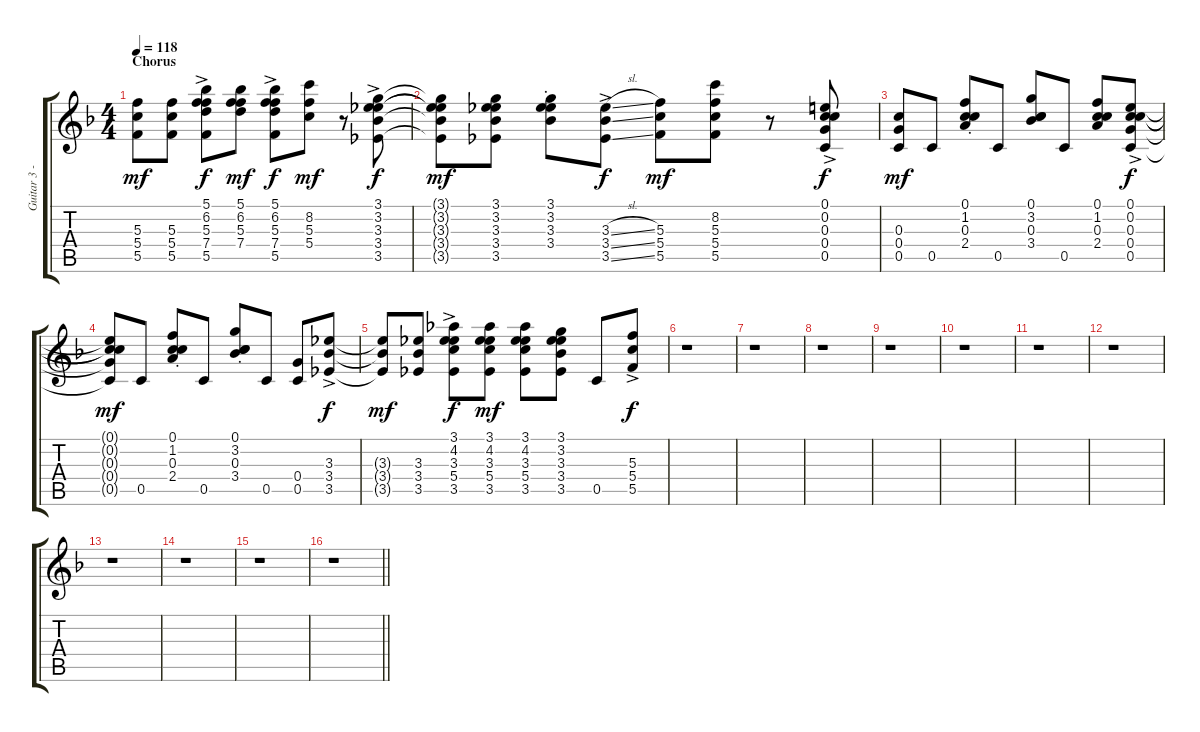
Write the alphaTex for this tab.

\track ("Guitar 3 - Rhythm" "Guitar 3 -") {instrument distortionguitar}
\staff {score tabs}
\tuning (C4 E4 C4 G3 C3 C2) {hide}
\ts (4 4)
\section ("" "Chorus")
\tempo 118
\clef g2
\ks f
(5.3 5.4 5.5).8{dy mf} (5.3 5.4 5.5).8 (5.1{ac} 6.2{ac} 5.3{ac} 7.4{ac} 5.5{ac}).8{dy f} (5.1 6.2 5.3 7.4).8{dy mf} (5.1{ac} 6.2{ac} 5.3{ac} 7.4{ac} 5.5{ac}).8{dy f} (8.2 5.3 5.4).8{dy mf} r.8 (3.1{ac} 3.2{ac} 3.3{ac} 3.4{ac} 3.5{ac}).8{dy f} |
(3.1{t} 3.2{t} 3.3{t} 3.4{t} 3.5{t}).8{dy mf} (3.1 3.2 3.3 3.4 3.5).8 (3.1{st} 3.2{st} 3.3{st} 3.4{st}).8 (3.3{sl ac} 3.4{ss ac} 3.5{ss ac}).8{dy f} (5.3 5.4 5.5).8{dy mf} (8.2 5.3 5.4 5.5).8 r.8 (0.1{ac} 0.2{ac} 0.3{ac} 0.4{ac} 0.5{ac}).8{dy f} |
(0.3 0.4 0.5).8{dy mf} 0.5.8 (0.1{st} 1.2{st} 0.3{st} 2.4{st}).8 0.5.8 (0.1 3.2 0.3 3.4).8 0.5.8 (0.1 1.2 0.3 2.4).8 (0.1{ac} 0.2{ac} 0.3{ac} 0.4{ac} 0.5{ac}).8{dy f} |
(0.1{t} 0.2{t} 0.3{t} 0.4{t} 0.5{t}).8{dy mf} 0.5.8 (0.1{st} 1.2{st} 0.3{st} 2.4{st}).8 0.5.8 (0.1{st} 3.2{st} 0.3{st} 3.4{st}).8 0.5.8 (0.4 0.5).8 (3.3{ac} 3.4{ac} 3.5{ac}).8{dy f} |
(3.3{t} 3.4{t} 3.5{t}).8{dy mf} (3.3 3.4 3.5).8 (3.1{ac} 4.2{ac} 3.3{ac} 5.4{ac} 3.5{ac}).8{dy f} (3.1 4.2 3.3 5.4 3.5).8{dy mf} (3.1 4.2 3.3 5.4 3.5).8 (3.1 3.2 3.3 3.4 3.5).8 0.5.8 (5.3{ac} 5.4{ac} 5.5{ac}).8{dy f} |
r.1 |
r.1 |
r.1 |
r.1 |
r.1 |
r.1 |
r.1 |
r.1 |
r.1 |
r.1 |
\barLineRight lightlight
r.1
